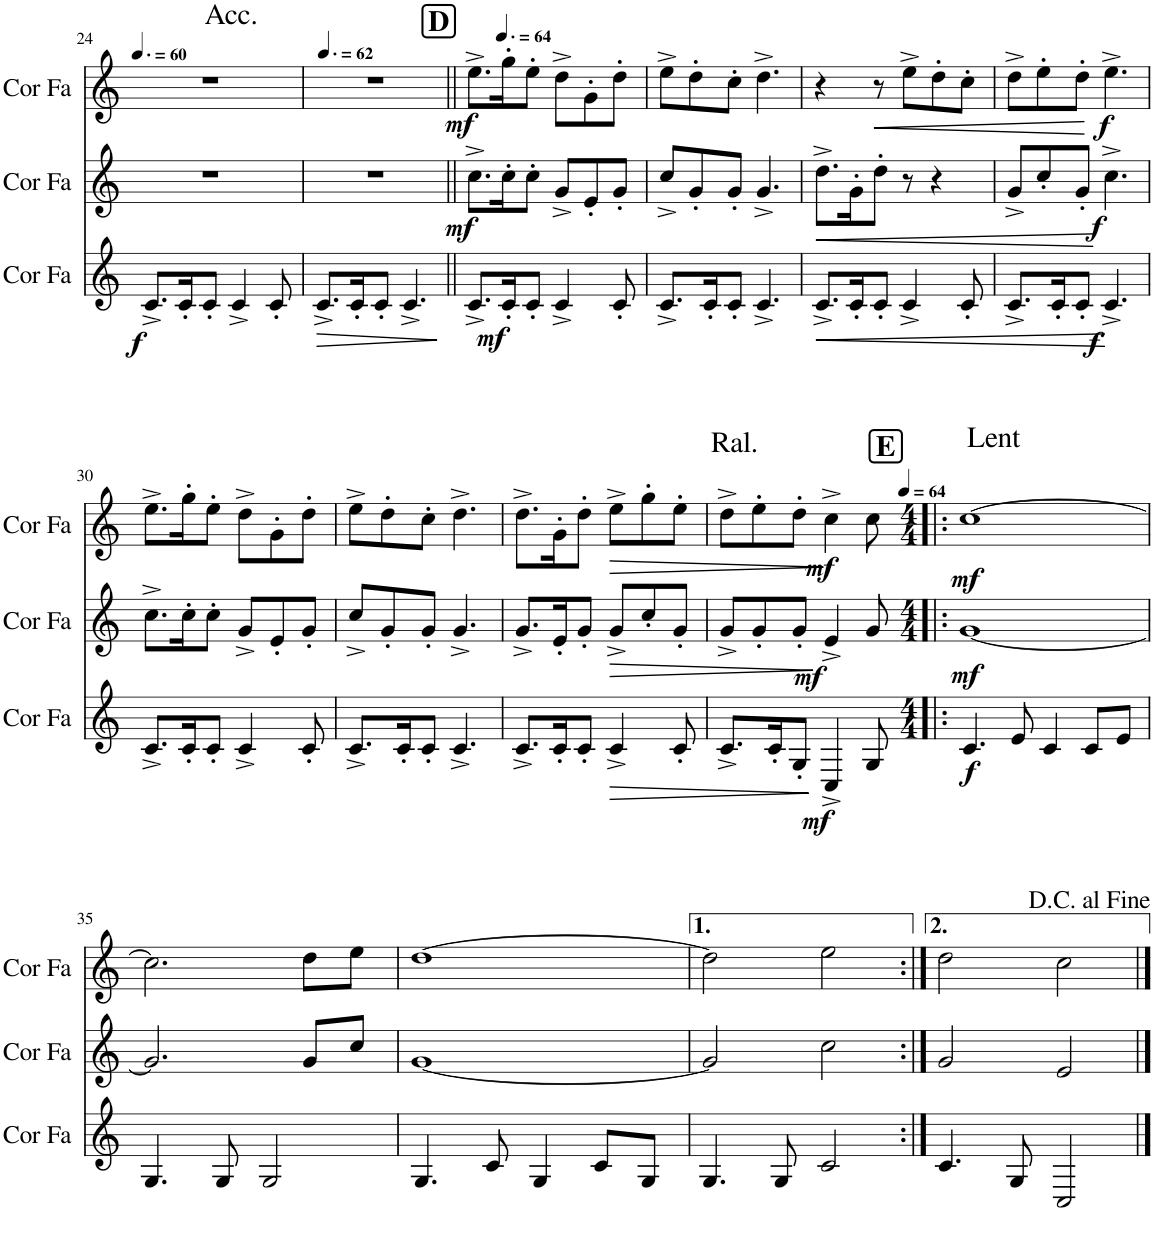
**kern	**dynam	**kern	**dynam	**kern	**dynam
*part3	*part3	*part2	*part2	*part1	*part1
*staff3	*staff3	*staff2	*staff2	*staff1	*staff1
*I"Cor en Fa	*	*I"Cor en Fa	*	*I"Cor en Fa	*
*I'Cor Fa	*	*I'Cor Fa	*	*I'Cor Fa	*
!!LO:PB:g=z
*clefG2	*	*clefG2	*	*clefG2	*
*Trd4c7	*	*Trd4c7	*	*Trd4c7	*
*k[]	*	*k[]	*	*k[]	*
*M6/8	*	*M6/8	*	*M6/8	*
*MM90	*	*MM90	*	*MM90	*
=24	=24	=24	=24	=24	=24
!	!	!	!	!LO:TX:a:t=Acc.	!
!	!LO:DY:b	!	!	!	!
8.c^/L	f	2.r	.	2.r	.
16c'/K	.	.	.	.	.
8c'/J	.	.	.	.	.
4c^/	.	.	.	.	.
8c'/	.	.	.	.	.
=25	=25	=25	=25	=25	=25
*	*	*	*	*MM93	*
!	!LO:HP:b	!	!	!	!
8.c^/L	>	2.r	.	2.r	.
16c'/K	.	.	.	.	.
8c'/J	.	.	.	.	.
!	!LO:DY:b	!	!	!	!
4.c^/	mf	.	.	.	.
.	]	.	.	.	.
=26||	=26||	=26||	=26||	=26||	=26||
!!LO:REH:place=s1:a:B:cj:fs=14:t=D
*	*	*	*	*MM96	*
!	!	!	!LO:DY:b	!	!LO:DY:b
8.c^/L	.	8.cc^\L	mf	8.ee^\L	mf
16c'/K	.	16cc'\K	.	16gg'\K	.
8c'/J	.	8cc'\J	.	8ee'\J	.
4c^/	.	8g^/L	.	8dd^\L	.
.	.	8e'/	.	8g'\	.
8c'/	.	8g'/J	.	8dd'\J	.
=27	=27	=27	=27	=27	=27
8.c^/L	.	8cc^/L	.	8ee^\L	.
.	.	8g'/	.	8dd'\	.
16c'/K	.	.	.	.	.
8c'/J	.	8g'/J	.	8cc'\J	.
4.c^/	.	4.g^/	.	4.dd^\	.
=28	=28	=28	=28	=28	=28
!	!LO:HP:b	!	!LO:HP:b	!	!
8.c^/L	<	8.dd^\L	<	4r	.
16c'/K	.	16g'\K	.	.	.
!	!	!	!	!	!LO:HP:b
8c'/J	.	8dd'\J	.	8r	<
4c^/	.	8r	.	8ee^\L	.
.	.	4r	.	8dd'\	.
8c'/	.	.	.	8cc'\J	.
.	[	.	[	.	[
=29	=29	=29	=29	=29	=29
8.c^/L	.	8g^/L	.	8dd^\L	.
.	.	8cc'/	.	8ee'\	.
16c'/K	.	.	.	.	.
8c'/J	.	8g'/J	.	8dd'\J	.
!	!LO:DY:b	!	!LO:DY:b	!	!LO:DY:b
4.c^/	f	4.cc^\	f	4.ee^\	f
!!LO:LB:g=z
=30	=30	=30	=30	=30	=30
8.c^/L	.	8.cc^\L	.	8.ee^\L	.
16c'/K	.	16cc'\K	.	16gg'\K	.
8c'/J	.	8cc'\J	.	8ee'\J	.
4c^/	.	8g^/L	.	8dd^\L	.
.	.	8e'/	.	8g'\	.
8c'/	.	8g'/J	.	8dd'\J	.
=31	=31	=31	=31	=31	=31
8.c^/L	.	8cc^/L	.	8ee^\L	.
.	.	8g'/	.	8dd'\	.
16c'/K	.	.	.	.	.
8c'/J	.	8g'/J	.	8cc'\J	.
4.c^/	.	4.g^/	.	4.dd^\	.
=32	=32	=32	=32	=32	=32
8.c^/L	.	8.g^/L	.	8.dd^\L	.
16c'/K	.	16e'/K	.	16g'\K	.
8c'/J	.	8g'/J	.	8dd'\J	.
!	!LO:HP:b	!	!LO:HP:b	!	!LO:HP:b
4c^/	>	8g^/L	>	8ee^\L	>
.	.	8cc'/	.	8gg'\	.
!	!	!	!	!LO:TX:a:t=Ral.	!
8c'/	.	8g'/J	.	8ee'\J	.
.	]	.	]	.	]
=33	=33	=33	=33	=33	=33
8.c^/L	.	8g^/L	.	8dd^\L	.
.	.	8g'/	.	8ee'\	.
16c'/K	.	.	.	.	.
8G'/J	.	8g'/J	.	8dd'\J	.
!	!LO:DY:b	!	!LO:DY:b	!	!LO:DY:b
4C^/	mf	4e^/	mf	4cc^\	mf
8G/	.	8g/	.	8cc\	.
=34!|:	=34!|:	=34!|:	=34!|:	=34!|:	=34!|:
!!LO:REH:place=s1:a:B:cj:fs=14:t=E
*M4/4	*	*M4/4	*	*M4/4	*
*	*	*	*	*MM64	*
!	!	!	!	!LO:TX:a:t=Lent	!
!	!LO:DY:b	!	!LO:DY:b	!	!LO:DY:b
4.c/	f	[1g	mf	[1cc	mf
8e/	.	.	.	.	.
4c/	.	.	.	.	.
8c/L	.	.	.	.	.
8e/J	.	.	.	.	.
!!LO:LB:g=z
=35	=35	=35	=35	=35	=35
4.G/	.	2.g/]	.	2.cc\]	.
8G/	.	.	.	.	.
2G/	.	.	.	.	.
.	.	8g/L	.	8dd\L	.
.	.	8cc/J	.	8ee\J	.
=36	=36	=36	=36	=36	=36
4.G/	.	[1g	.	[1dd	.
8c/	.	.	.	.	.
4G/	.	.	.	.	.
8c/L	.	.	.	.	.
8G/J	.	.	.	.	.
=37	=37	=37	=37	=37	=37
4.G/	.	2g/]	.	2dd\]	.
8G/	.	.	.	.	.
2c/	.	2cc\	.	2ee\	.
=38:|!	=38:|!	=38:|!	=38:|!	=38:|!	=38:|!
4.c/	.	2g/	.	2dd\	.
8G/	.	.	.	.	.
2C/	.	2e/	.	2cc\	.
==	==	==	==	==	==
*-	*-	*-	*-	*-	*-
